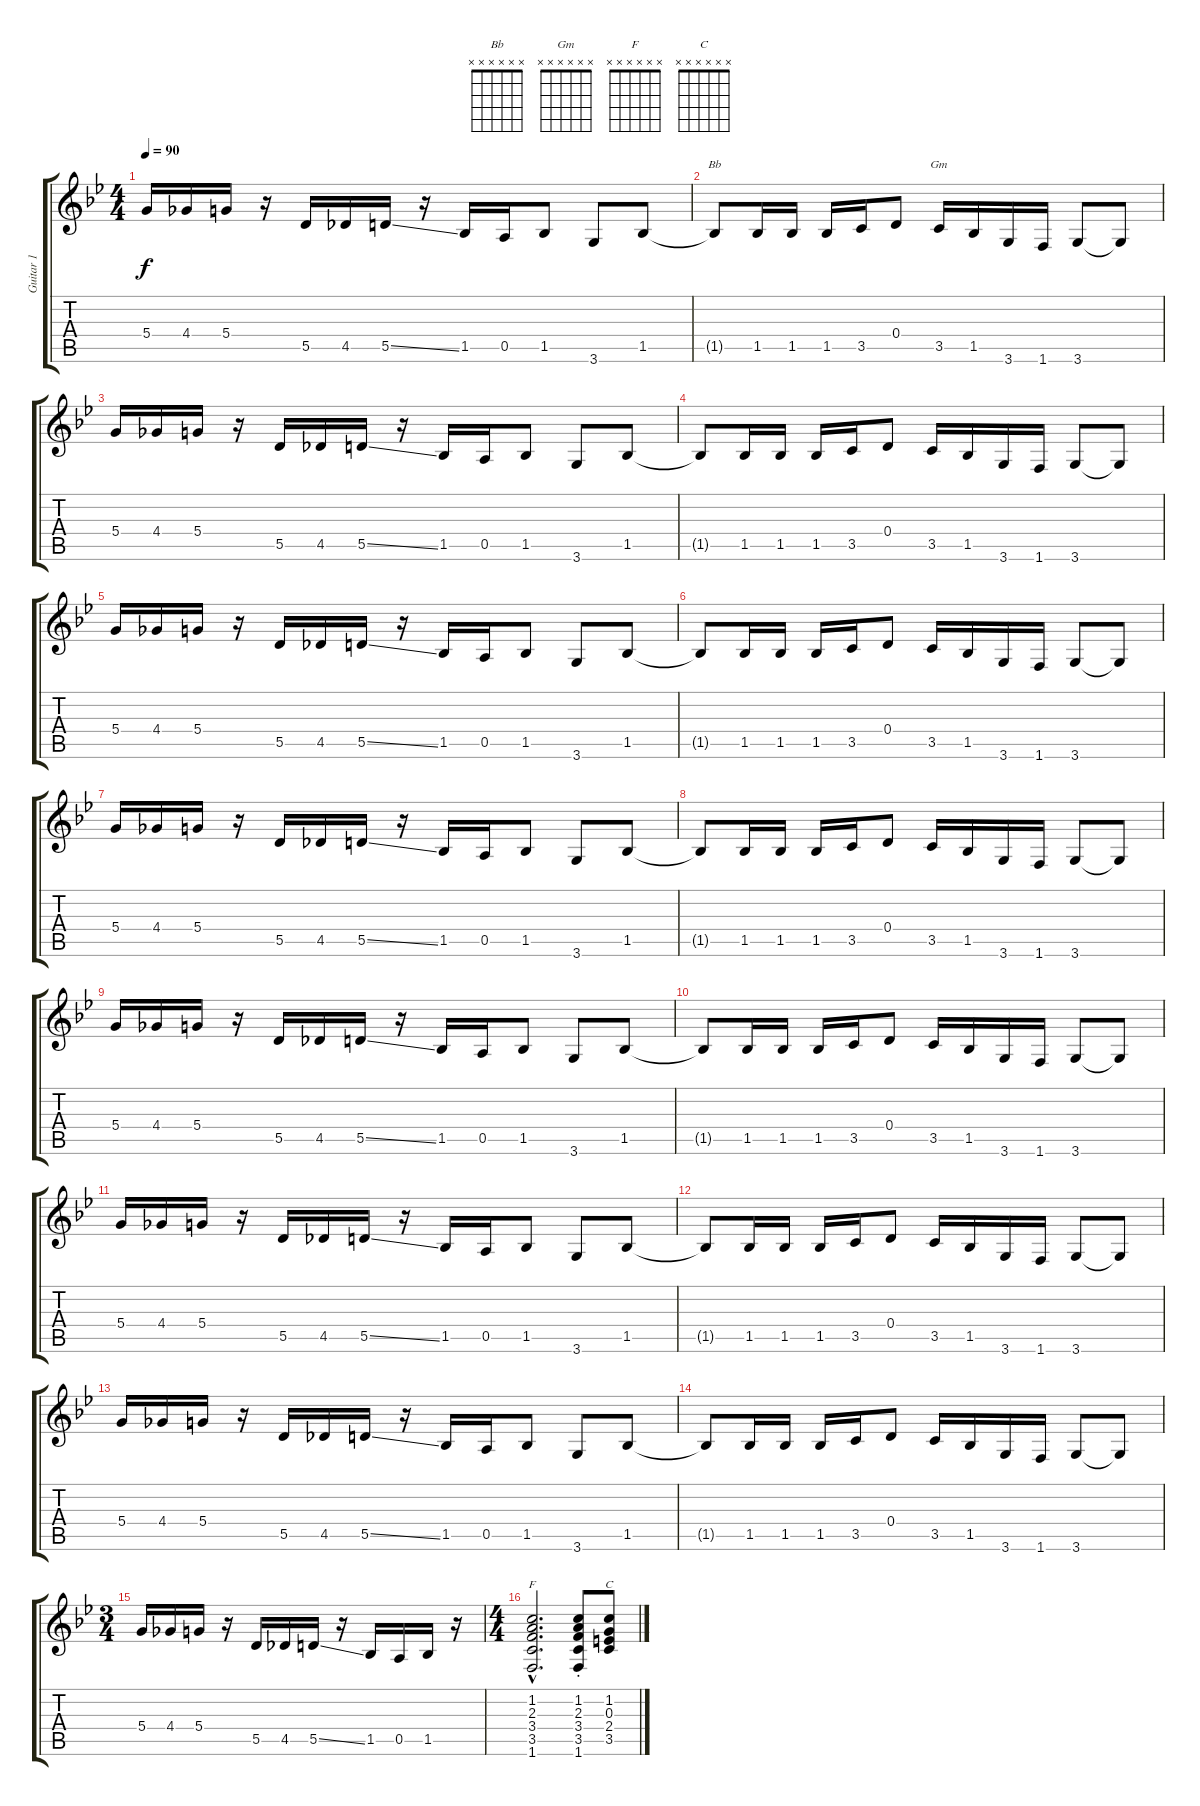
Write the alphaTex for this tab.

\track ("Guitar 1" "Guitar 1") {instrument overdrivenguitar}
\staff {score tabs}
\tuning (E4 B3 G3 D3 A2 E2) {hide}
\chord ("Bb" x x x x x x)
\chord ("Gm" x x x x x x)
\chord ("F" x x x x x x)
\chord ("C" x x x x x x)
\ts (4 4)
\tempo 90
\clef g2
\ks bb
5.4.16{dy f} 4.4.16 5.4.16 r.16 5.5.16 4.5.16 5.5{ss}.16 r.16 1.5.16 0.5.16 1.5.8 3.6.8 1.5.8 |
1.5{t}.8{ch "Bb"} 1.5.16 1.5.16 1.5.16 3.5.16 0.4.8 3.5.16{ch "Gm"} 1.5.16 3.6.16 1.6.16 3.6.8 3.6{t}.8 |
5.4.16 4.4.16 5.4.16 r.16 5.5.16 4.5.16 5.5{ss}.16 r.16 1.5.16 0.5.16 1.5.8 3.6.8 1.5.8 |
1.5{t}.8 1.5.16 1.5.16 1.5.16 3.5.16 0.4.8 3.5.16 1.5.16 3.6.16 1.6.16 3.6.8 3.6{t}.8 |
5.4.16 4.4.16 5.4.16 r.16 5.5.16 4.5.16 5.5{ss}.16 r.16 1.5.16 0.5.16 1.5.8 3.6.8 1.5.8 |
1.5{t}.8 1.5.16 1.5.16 1.5.16 3.5.16 0.4.8 3.5.16 1.5.16 3.6.16 1.6.16 3.6.8 3.6{t}.8 |
5.4.16 4.4.16 5.4.16 r.16 5.5.16 4.5.16 5.5{ss}.16 r.16 1.5.16 0.5.16 1.5.8 3.6.8 1.5.8 |
1.5{t}.8 1.5.16 1.5.16 1.5.16 3.5.16 0.4.8 3.5.16 1.5.16 3.6.16 1.6.16 3.6.8 3.6{t}.8 |
5.4.16 4.4.16 5.4.16 r.16 5.5.16 4.5.16 5.5{ss}.16 r.16 1.5.16 0.5.16 1.5.8 3.6.8 1.5.8 |
1.5{t}.8 1.5.16 1.5.16 1.5.16 3.5.16 0.4.8 3.5.16 1.5.16 3.6.16 1.6.16 3.6.8 3.6{t}.8 |
5.4.16 4.4.16 5.4.16 r.16 5.5.16 4.5.16 5.5{ss}.16 r.16 1.5.16 0.5.16 1.5.8 3.6.8 1.5.8 |
1.5{t}.8 1.5.16 1.5.16 1.5.16 3.5.16 0.4.8 3.5.16 1.5.16 3.6.16 1.6.16 3.6.8 3.6{t}.8 |
5.4.16 4.4.16 5.4.16 r.16 5.5.16 4.5.16 5.5{ss}.16 r.16 1.5.16 0.5.16 1.5.8 3.6.8 1.5.8 |
1.5{t}.8 1.5.16 1.5.16 1.5.16 3.5.16 0.4.8 3.5.16 1.5.16 3.6.16 1.6.16 3.6.8 3.6{t}.8 |
\ts (3 4)
5.4.16 4.4.16 5.4.16 r.16 5.5.16 4.5.16 5.5{ss}.16 r.16 1.5.16 0.5.16 1.5.16 r.16 |
\ts (4 4)
(1.2{hac} 2.3{hac} 3.4{hac} 3.5{hac} 1.6{hac}).2{d ch "F"} (1.2{st} 2.3{st} 3.4{st} 3.5{st} 1.6{st}).8 (1.2 0.3 2.4 3.5).8{ch "C"}
